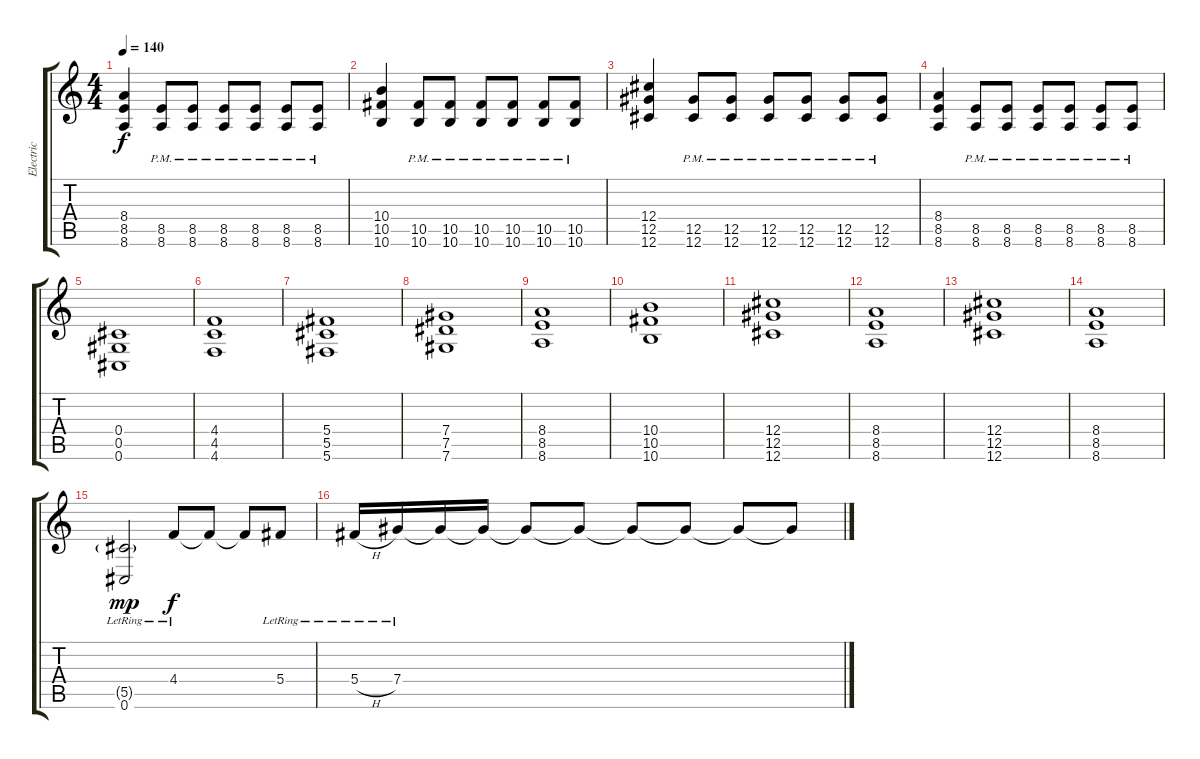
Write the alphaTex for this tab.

\track ("Electric" "Electric") {instrument distortionguitar}
\staff {score tabs}
\tuning (Eb4 Bb3 Gb3 Db3 Ab2 Db2) {hide}
\ts (4 4)
\tempo 140
\clef g2
\ks c
(8.4 8.5 8.6).4{dy f} (8.5{pm} 8.6{pm}).8 (8.5{pm} 8.6{pm}).8 (8.5{pm} 8.6{pm}).8 (8.5{pm} 8.6{pm}).8 (8.5{pm} 8.6{pm}).8 (8.5{pm} 8.6{pm}).8 |
(10.4 10.5 10.6).4 (10.5{pm} 10.6{pm}).8 (10.5{pm} 10.6{pm}).8 (10.5{pm} 10.6{pm}).8 (10.5{pm} 10.6{pm}).8 (10.5{pm} 10.6{pm}).8 (10.5{pm} 10.6{pm}).8 |
(12.4 12.5 12.6).4 (12.5{pm} 12.6{pm}).8 (12.5{pm} 12.6{pm}).8 (12.5{pm} 12.6{pm}).8 (12.5{pm} 12.6{pm}).8 (12.5{pm} 12.6{pm}).8 (12.5{pm} 12.6{pm}).8 |
(8.4 8.5 8.6).4 (8.5{pm} 8.6{pm}).8 (8.5{pm} 8.6{pm}).8 (8.5{pm} 8.6{pm}).8 (8.5{pm} 8.6{pm}).8 (8.5{pm} 8.6{pm}).8 (8.5{pm} 8.6{pm}).8 |
(0.4 0.5 0.6).1 |
(4.4 4.5 4.6).1 |
(5.4 5.5 5.6).1 |
(7.4 7.5 7.6).1 |
(8.4 8.5 8.6).1 |
(10.4 10.5 10.6).1 |
(12.4 12.5 12.6).1 |
(8.4 8.5 8.6).1 |
(12.4 12.5 12.6).1 |
(8.4 8.5 8.6).1 |
(5.5{g lr} 0.6{lr}).2{dy mp instrument electricguitarclean} 4.4{lr}.8{dy f} 4.4{t}.8 4.4{t}.8 5.4{lr}.8 |
5.4{h lr}.16 7.4{lr}.16 7.4{t}.16 7.4{t}.16 7.4{t}.8 7.4{t}.8 7.4{t}.8 7.4{t}.8 7.4{t}.8 7.4{t}.8
